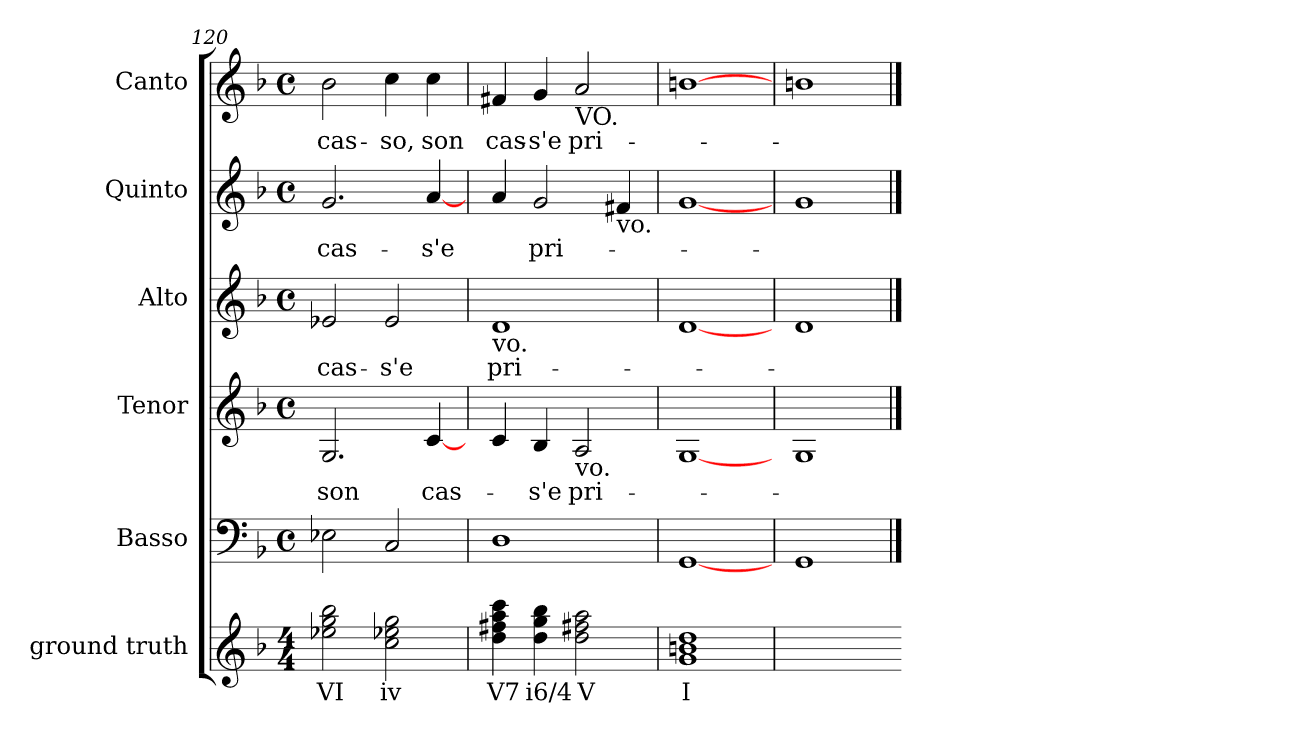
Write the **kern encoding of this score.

**kern	**text	**kern	**kern	**text	**kern	**text	**kern	**text	**kern	**text
*part6	*part6	*part5	*part4	*part4	*part3	*part3	*part2	*part2	*part1	*part1
*staff6	*staff6	*staff5	*staff4	*staff4	*staff3	*staff3	*staff2	*staff2	*staff1	*staff1
*I"ground truth	*	*I"Basso	*I"Tenor	*	*I"Alto	*	*I"Quinto	*	*I"Canto	*
*	*	*I'B.	*I'T.	*	*I'A.	*	*I'Q.	*	*I'C.	*
*	*	*clefF4	*clefG2	*	*clefG2	*	*clefG2	*	*clefG2	*
*k[b-]	*	*k[b-]	*k[b-]	*	*k[b-]	*	*k[b-]	*	*k[b-]	*
*	*	*F:	*F:	*	*F:	*	*F:	*	*F:	*
*M4/4	*	*M4/4	*M4/4	*	*M4/4	*	*M4/4	*	*M4/4	*
*	*	*met(c)	*met(c)	*	*met(c)	*	*met(c)	*	*met(c)	*
=120	=120	=120	=120	=120	=120	=120	=120	=120	=120	=120
2ee-X 2gg 2bb-	VI	2E-	2.G	-son	2e-	-cas-	2.g	-cas-	2b-	-cas-
2cc 2ee-X 2gg	iv	2C	.	.	2e-	-s'e	.	.	4cc	-so,
.	.	.	[4c	-cas-	.	.	[4a	-s'e	4cc	-son
=121	=121	=121	=121	=121	=121	=121	=121	=121	=121	=121
!	!	!	!	!	!LO:TX:b:t=vo.	!	!	!	!	!
4dd 4ff#X 4aa 4ccc	V7	1D	4c	.	1d	-pri-	4a	.	4f#	-cas-
4dd 4gg 4bb-	i6/4	.	4B-	-s'e	.	.	2g	-pri-	4g	-s'e
!	!	!	!	!	!	!	!	!	!LO:TX:b:t=VO.	!
!	!	!	!LO:TX:b:t=vo.	!	!	!	!	!	!	!
2dd 2ff#X 2aa	V	.	2A	-pri-	.	.	.	.	2a	-pri-
!	!	!	!	!	!	!	!LO:TX:b:t=vo.	!	!	!
.	.	.	.	.	.	.	4f#	.	.	.
=122	=122	=122	=122	=122	=122	=122	=122	=122	=122	=122
1g 1bn 1dd	I	[1GG	[1G	.	[1d	.	[1g	.	[1b	.
=123	=123	=123	=123	=123	=123	=123	=123	=123	=123	=123
1ryy	.	1GG	1G	.	1d	.	1g	.	1b	.
=	==	==	==	==	==	==	==	==	==	==
*-	*-	*-	*-	*-	*-	*-	*-	*-	*-	*-
